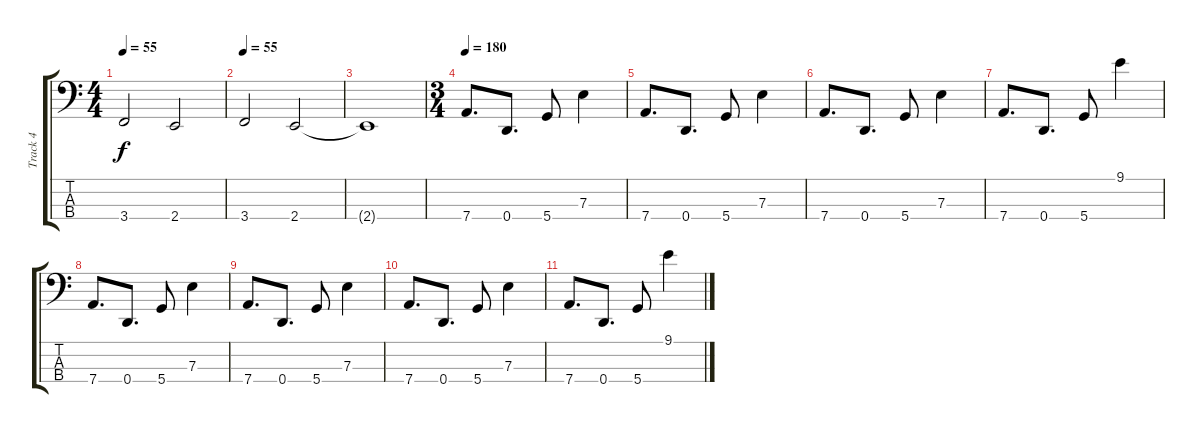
\track ("Track 4" "Track 4") {mute instrument electricbassfinger}
\staff {score tabs}
\tuning (G2 D2 A1 D1) {hide}
\ts (4 4)
\tempo 55
\clef f4
\ks c
3.4.2{dy f} 2.4.2 |
\tempo 55
3.4.2 2.4.2 |
2.4{t}.1 |
\ts (3 4)
\tempo 180
7.4.8{d} 0.4.8{d} 5.4.8 7.3.4 |
7.4.8{d} 0.4.8{d} 5.4.8 7.3.4 |
7.4.8{d} 0.4.8{d} 5.4.8 7.3.4 |
7.4.8{d} 0.4.8{d} 5.4.8 9.1.4 |
7.4.8{d} 0.4.8{d} 5.4.8 7.3.4 |
7.4.8{d} 0.4.8{d} 5.4.8 7.3.4 |
7.4.8{d} 0.4.8{d} 5.4.8 7.3.4 |
7.4.8{d} 0.4.8{d} 5.4.8 9.1.4
